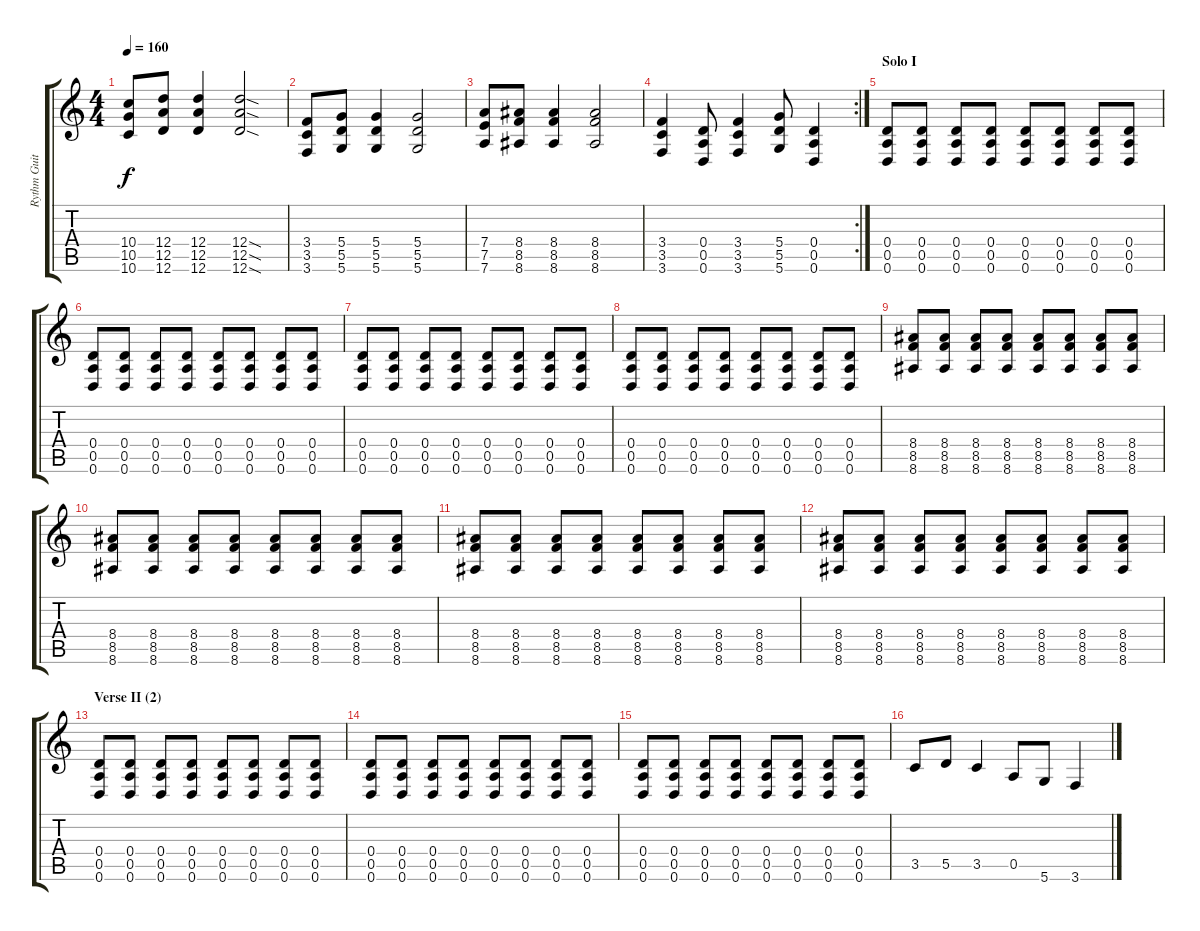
\track ("Rythm Guitar" "Rythm Guit") {instrument distortionguitar}
\staff {score tabs}
\tuning (E4 B3 G3 D3 A2 D2) {hide}
\ts (4 4)
\tempo 160
\clef g2
\ks c
(10.4 10.5 10.6).8{dy f} (12.4 12.5 12.6).8 (12.4 12.5 12.6).4 (12.4{sod} 12.5{sod} 12.6{sod}).2 |
(3.4 3.5 3.6).8 (5.4 5.5 5.6).8 (5.4 5.5 5.6).4 (5.4 5.5 5.6).2 |
(7.4 7.5 7.6).8 (8.4 8.5 8.6).8 (8.4 8.5 8.6).4 (8.4 8.5 8.6).2 |
\rc 2
(3.4 3.5 3.6).4 (0.4 0.5 0.6).8 (3.4 3.5 3.6).4 (5.4 5.5 5.6).8 (0.4 0.5 0.6).4 |
\section ("" "Solo I")
(0.4 0.5 0.6).8{volume 11} (0.4 0.5 0.6).8 (0.4 0.5 0.6).8 (0.4 0.5 0.6).8 (0.4 0.5 0.6).8 (0.4 0.5 0.6).8 (0.4 0.5 0.6).8 (0.4 0.5 0.6).8 |
(0.4 0.5 0.6).8 (0.4 0.5 0.6).8 (0.4 0.5 0.6).8 (0.4 0.5 0.6).8 (0.4 0.5 0.6).8 (0.4 0.5 0.6).8 (0.4 0.5 0.6).8 (0.4 0.5 0.6).8 |
(0.4 0.5 0.6).8 (0.4 0.5 0.6).8 (0.4 0.5 0.6).8 (0.4 0.5 0.6).8 (0.4 0.5 0.6).8 (0.4 0.5 0.6).8 (0.4 0.5 0.6).8 (0.4 0.5 0.6).8 |
(0.4 0.5 0.6).8 (0.4 0.5 0.6).8 (0.4 0.5 0.6).8 (0.4 0.5 0.6).8 (0.4 0.5 0.6).8 (0.4 0.5 0.6).8 (0.4 0.5 0.6).8 (0.4 0.5 0.6).8 |
(8.4 8.5 8.6).8 (8.4 8.5 8.6).8 (8.4 8.5 8.6).8 (8.4 8.5 8.6).8 (8.4 8.5 8.6).8 (8.4 8.5 8.6).8 (8.4 8.5 8.6).8 (8.4 8.5 8.6).8 |
(8.4 8.5 8.6).8 (8.4 8.5 8.6).8 (8.4 8.5 8.6).8 (8.4 8.5 8.6).8 (8.4 8.5 8.6).8 (8.4 8.5 8.6).8 (8.4 8.5 8.6).8 (8.4 8.5 8.6).8 |
(8.4 8.5 8.6).8 (8.4 8.5 8.6).8 (8.4 8.5 8.6).8 (8.4 8.5 8.6).8 (8.4 8.5 8.6).8 (8.4 8.5 8.6).8 (8.4 8.5 8.6).8 (8.4 8.5 8.6).8 |
(8.4 8.5 8.6).8 (8.4 8.5 8.6).8 (8.4 8.5 8.6).8 (8.4 8.5 8.6).8 (8.4 8.5 8.6).8 (8.4 8.5 8.6).8 (8.4 8.5 8.6).8 (8.4 8.5 8.6).8 |
\section ("" "Verse II (2)")
(0.4 0.5 0.6).8{volume 13} (0.4 0.5 0.6).8 (0.4 0.5 0.6).8 (0.4 0.5 0.6).8 (0.4 0.5 0.6).8 (0.4 0.5 0.6).8 (0.4 0.5 0.6).8 (0.4 0.5 0.6).8 |
(0.4 0.5 0.6).8 (0.4 0.5 0.6).8 (0.4 0.5 0.6).8 (0.4 0.5 0.6).8 (0.4 0.5 0.6).8 (0.4 0.5 0.6).8 (0.4 0.5 0.6).8 (0.4 0.5 0.6).8 |
(0.4 0.5 0.6).8 (0.4 0.5 0.6).8 (0.4 0.5 0.6).8 (0.4 0.5 0.6).8 (0.4 0.5 0.6).8 (0.4 0.5 0.6).8 (0.4 0.5 0.6).8 (0.4 0.5 0.6).8 |
3.5.8 5.5.8 3.5.4 0.5.8 5.6.8 3.6.4
